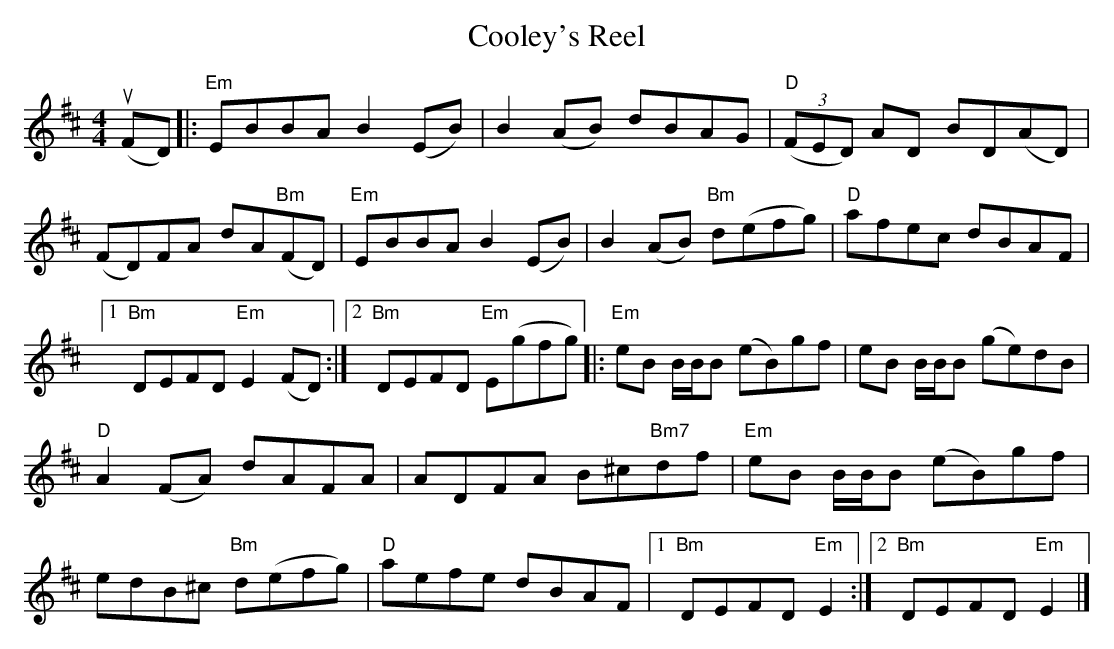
X:1
T:Cooley's Reel
M:4/4
K:EDor
(uFD)|:"Em"EBBA B2 (EB)|B2 (AB) dBAG|"D"((3FED) AD BD(AD)|
(FD)FA dA"Bm"(FD)|"Em"EBBAB2 (EB)|B2 (AB) "Bm"d(efg)|"D"afec dBAF|
[1 "Bm"DEFD "Em"E2 (FD) :|2 "Bm"DEFD "Em"E(gfg)|:"Em"eB B/B/B (eB)gf|eB B/B/B (ge)dB|
"D"A2 (FA) dAFA|ADFA B^c"Bm7"df|"Em"eB B/B/B (eB)gf|
edB^c "Bm"d(efg)|"D"aefe dBAF|1 "Bm"DEFD "Em"E2 :|2"Bm"DEFD "Em"E2|]
